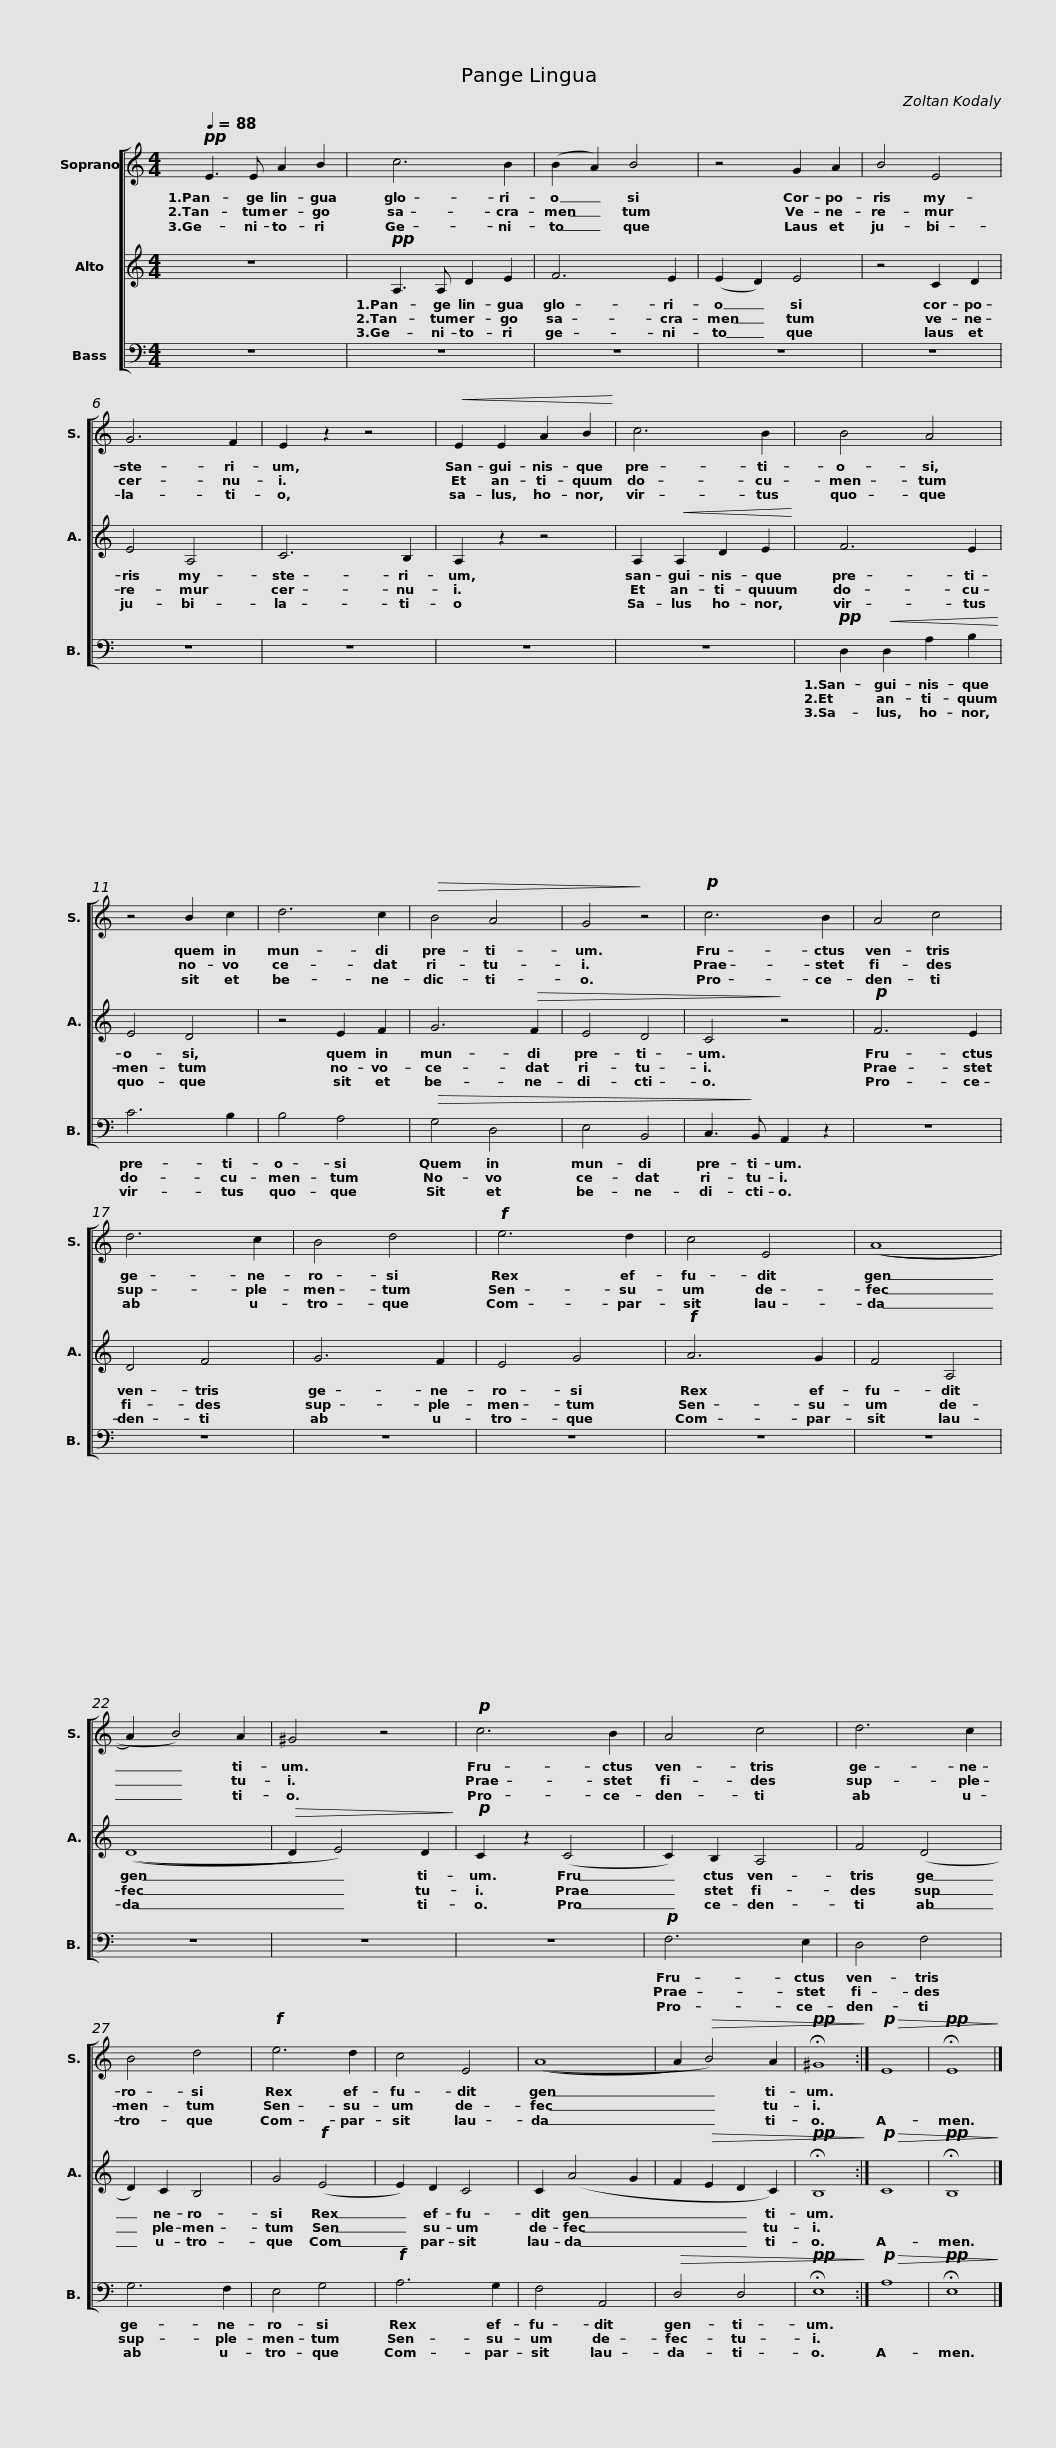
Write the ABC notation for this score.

X:1
%%score [ 1 2 3 ]
L:1/8
Q:1/4=88
M:4/4
I:linebreak $
K:C
V:1 treble
V:2 treble
V:3 bass
V:1
!pp! E3 E A2 B2 | c6 B2 | (B2 A2) B4 | z4 G2 A2 | B4 E4 | %5
 G6 F2 |$ E2 z2 z4 |!<(! E2 E2 A2 B2!<)! | c6 B2 | B4 A4 | %10
 z4 B2 c2 | d6 c2 |$!>(! B4 A4 | G4!>)! z4 |!p! c6 B2 | %15
 A4 c4 | d6 c2 | B4 d4 |!f! e6 d2 | c4 E4 |$ %20
 ((A8 | A2) B4) A2 | ^G4 z4 |!p! c6 B2 | A4 c4 | %25
 d6 c2 | B4 d4 |!f! e6 d2 |$ c4 E4 | ((A8 | %30
 A2)!>(! B4) A2 |!pp! !fermata!^G8!>)! :|!p!!>(! E8 |!pp! !fermata!E8!>)! |] %34
V:2
 z8 |!pp! A,3 A, D2 E2 | F6 E2 | (E2 D2) E4 | z4 C2 D2 | %5
 E4 A,4 |$ C6 B,2 | A,2 z2 z4 | A,2!<(! A,2 D2 E2!<)! | F6 E2 | %10
 E4 D4 | z4 E2 F2 |$ G6!>(! F2 | E4 D4 | C4!>)! z4 | %15
!p! F6 E2 | D4 F4 | G6 F2 | E4 G4 |!f! A6 G2 |$ %20
 F4 A,4 | ((D8 |!>(! D2) E4) D2!>)! |!p! C2 z2 (C4 | C2) B,2 A,4 | %25
 F4 (D4 | D2) C2 B,4 | G4!f! (E4 |$ E2) D2 C4 | C2 (A4 G2 | %30
 F2!>(! E2 D2 C2) |!pp! !fermata!B,8!>)! :|!p!!>(! C8 |!pp! !fermata!B,8!>)! |] %34
V:3
 z8 | z8 | z8 | z8 | z8 | %5
 z8 |$ z8 | z8 | z8 |!pp! D,2!<(! D,2 A,2 B,2!<)! | %10
 C6 B,2 | B,4 A,4 |$!>(! G,4 D,4 | E,4 B,,4 | C,3!>)! B,, A,,2 z2 | %15
 z8 | z8 | z8 | z8 | z8 |$ %20
 z8 | z8 | z8 | z8 |!p! F,6 E,2 | %25
 D,4 F,4 | G,6 F,2 | E,4 G,4 |$!f! A,6 G,2 | F,4 A,,4 | %30
!>(! D,4 D,4 |!pp! !fermata!E,8!>)! :|!p!!>(! A,8 |!pp! !fermata!E,8!>)! |] %34
